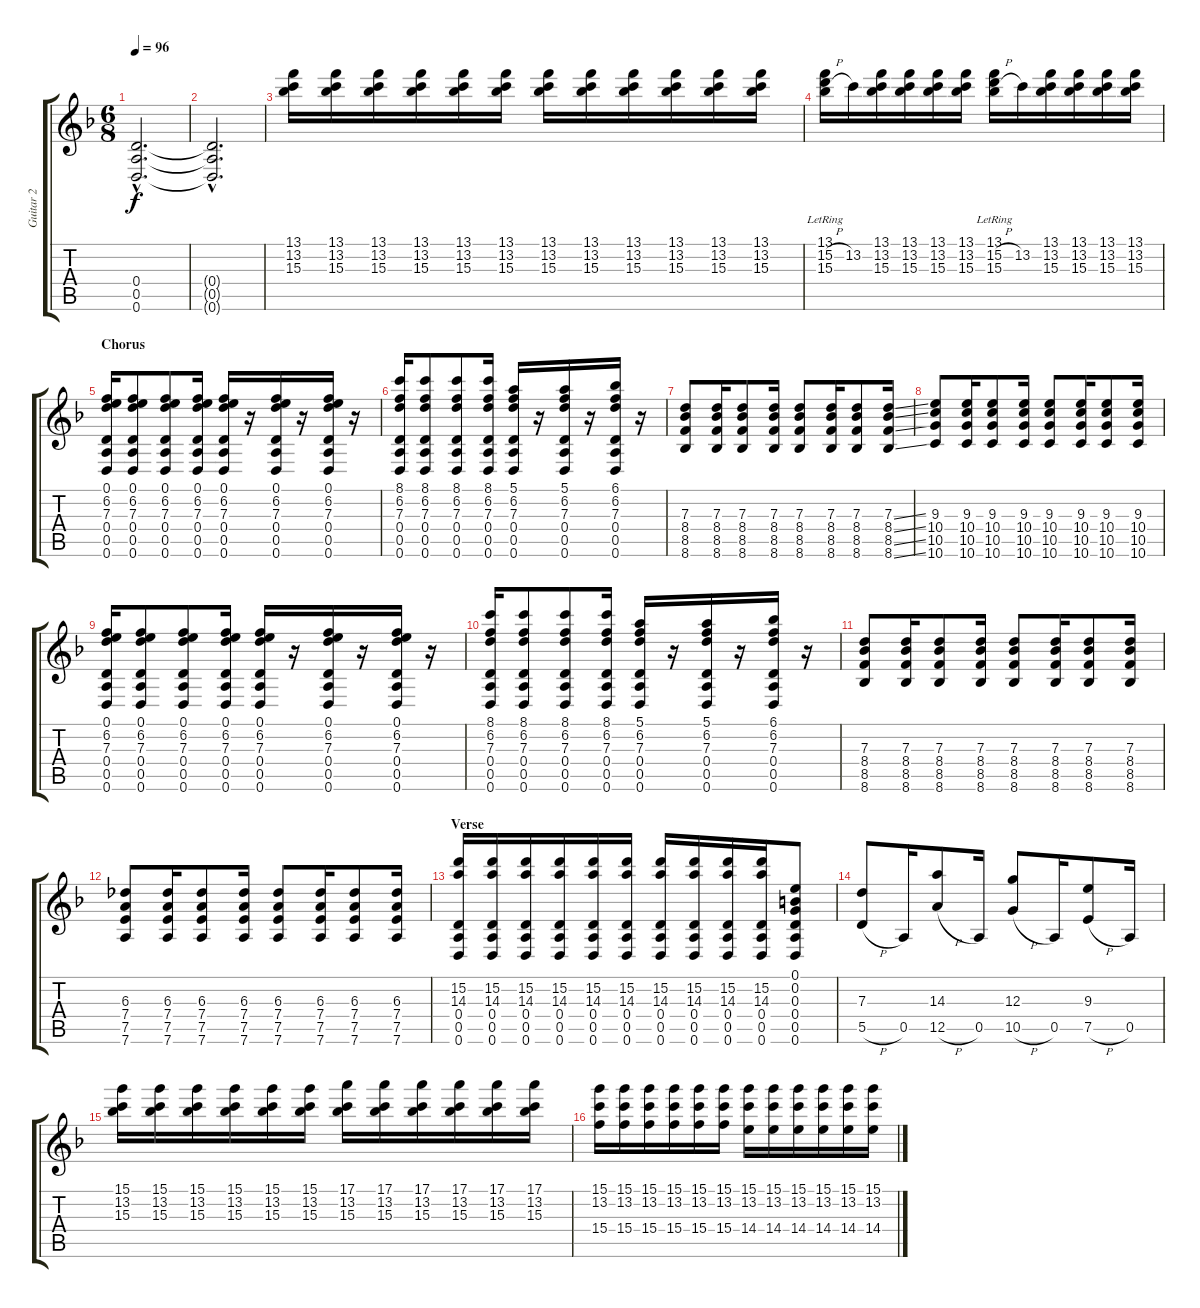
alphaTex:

\track ("Guitar 2" "Guitar 2") {instrument distortionguitar}
\staff {score tabs}
\tuning (E4 B3 G3 D3 A2 D2) {hide}
\ts (6 8)
\tempo 96
\clef g2
\ks f
(0.4{hac} 0.5{hac} 0.6{hac}).2{d dy f} |
(0.4{hac t} 0.5{hac t} 0.6{hac t}).2{d} |
(13.1 13.2 15.3).16 (13.1 13.2 15.3).16 (13.1 13.2 15.3).16 (13.1 13.2 15.3).16 (13.1 13.2 15.3).16 (13.1 13.2 15.3).16 (13.1 13.2 15.3).16 (13.1 13.2 15.3).16 (13.1 13.2 15.3).16 (13.1 13.2 15.3).16 (13.1 13.2 15.3).16 (13.1 13.2 15.3).16 |
(13.1{lr} 15.2{h} 15.3{lr}).16 13.2.16 (13.1 13.2 15.3).16 (13.1 13.2 15.3).16 (13.1 13.2 15.3).16 (13.1 13.2 15.3).16 (13.1{lr} 15.2{h} 15.3{lr}).16 13.2.16 (13.1 13.2 15.3).16 (13.1 13.2 15.3).16 (13.1 13.2 15.3).16 (13.1 13.2 15.3).16 |
\section ("" "Chorus")
(0.1 6.2 7.3 0.4 0.5 0.6).16 (0.1 6.2 7.3 0.4 0.5 0.6).8 (0.1 6.2 7.3 0.4 0.5 0.6).8 (0.1 6.2 7.3 0.4 0.5 0.6).16 (0.1 6.2 7.3 0.4 0.5 0.6).16 r.16 (0.1 6.2 7.3 0.4 0.5 0.6).16 r.16 (0.1 6.2 7.3 0.4 0.5 0.6).16 r.16 |
(8.1 6.2 7.3 0.4 0.5 0.6).16 (8.1 6.2 7.3 0.4 0.5 0.6).8 (8.1 6.2 7.3 0.4 0.5 0.6).8 (8.1 6.2 7.3 0.4 0.5 0.6).16 (5.1 6.2 7.3 0.4 0.5 0.6).16 r.16 (5.1 6.2 7.3 0.4 0.5 0.6).16 r.16 (6.1 6.2 7.3 0.4 0.5 0.6).16 r.16 |
(7.3 8.4 8.5 8.6).8 (7.3 8.4 8.5 8.6).16 (7.3 8.4 8.5 8.6).8 (7.3 8.4 8.5 8.6).16 (7.3 8.4 8.5 8.6).8 (7.3 8.4 8.5 8.6).16 (7.3 8.4 8.5 8.6).8 (7.3{ss} 8.4{ss} 8.5{ss} 8.6{ss}).16 |
(9.3 10.4 10.5 10.6).8 (9.3 10.4 10.5 10.6).16 (9.3 10.4 10.5 10.6).8 (9.3 10.4 10.5 10.6).16 (9.3 10.4 10.5 10.6).8 (9.3 10.4 10.5 10.6).16 (9.3 10.4 10.5 10.6).8 (9.3 10.4 10.5 10.6).16 |
(0.1 6.2 7.3 0.4 0.5 0.6).16 (0.1 6.2 7.3 0.4 0.5 0.6).8 (0.1 6.2 7.3 0.4 0.5 0.6).8 (0.1 6.2 7.3 0.4 0.5 0.6).16 (0.1 6.2 7.3 0.4 0.5 0.6).16 r.16 (0.1 6.2 7.3 0.4 0.5 0.6).16 r.16 (0.1 6.2 7.3 0.4 0.5 0.6).16 r.16 |
(8.1 6.2 7.3 0.4 0.5 0.6).16 (8.1 6.2 7.3 0.4 0.5 0.6).8 (8.1 6.2 7.3 0.4 0.5 0.6).8 (8.1 6.2 7.3 0.4 0.5 0.6).16 (5.1 6.2 7.3 0.4 0.5 0.6).16 r.16 (5.1 6.2 7.3 0.4 0.5 0.6).16 r.16 (6.1 6.2 7.3 0.4 0.5 0.6).16 r.16 |
(7.3 8.4 8.5 8.6).8 (7.3 8.4 8.5 8.6).16 (7.3 8.4 8.5 8.6).8 (7.3 8.4 8.5 8.6).16 (7.3 8.4 8.5 8.6).8 (7.3 8.4 8.5 8.6).16 (7.3 8.4 8.5 8.6).8 (7.3 8.4 8.5 8.6).16 |
(6.3 7.4 7.5 7.6).8 (6.3 7.4 7.5 7.6).16 (6.3 7.4 7.5 7.6).8 (6.3 7.4 7.5 7.6).16 (6.3 7.4 7.5 7.6).8 (6.3 7.4 7.5 7.6).16 (6.3 7.4 7.5 7.6).8 (6.3 7.4 7.5 7.6).16 |
\section ("" "Verse")
(15.2 14.3 0.4 0.5 0.6).16 (15.2 14.3 0.4 0.5 0.6).16 (15.2 14.3 0.4 0.5 0.6).16 (15.2 14.3 0.4 0.5 0.6).16 (15.2 14.3 0.4 0.5 0.6).16 (15.2 14.3 0.4 0.5 0.6).16 (15.2 14.3 0.4 0.5 0.6).16 (15.2 14.3 0.4 0.5 0.6).16 (15.2 14.3 0.4 0.5 0.6).16 (15.2 14.3 0.4 0.5 0.6).16 (0.1 0.2 0.3 0.4 0.5 0.6).8 |
(7.3 5.5{h}).8 0.5.16 (14.3 12.5{h}).8 0.5.16 (12.3 10.5{h}).8 0.5.16 (9.3 7.5{h}).8 0.5.16 |
(15.1 13.2 15.3).16 (15.1 13.2 15.3).16 (15.1 13.2 15.3).16 (15.1 13.2 15.3).16 (15.1 13.2 15.3).16 (15.1 13.2 15.3).16 (17.1 13.2 15.3).16 (17.1 13.2 15.3).16 (17.1 13.2 15.3).16 (17.1 13.2 15.3).16 (17.1 13.2 15.3).16 (17.1 13.2 15.3).16 |
(15.1 13.2 15.4).16 (15.1 13.2 15.4).16 (15.1 13.2 15.4).16 (15.1 13.2 15.4).16 (15.1 13.2 15.4).16 (15.1 13.2 15.4).16 (15.1 13.2 14.4).16 (15.1 13.2 14.4).16 (15.1 13.2 14.4).16 (15.1 13.2 14.4).16 (15.1 13.2 14.4).16 (15.1 13.2 14.4).16
